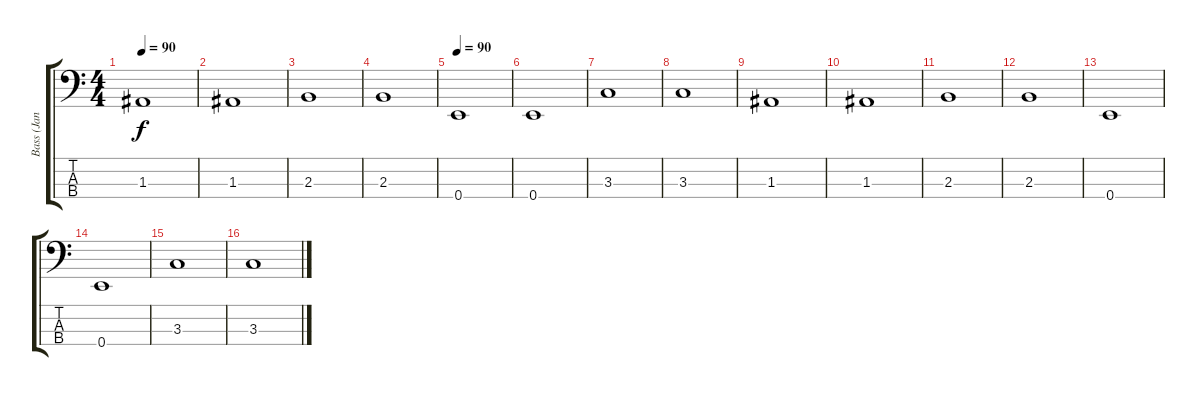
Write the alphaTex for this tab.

\track ("Bass (Jan Kazda)" "Bass (Jan ") {instrument electricbassfinger}
\staff {score tabs}
\tuning (G2 D2 A1 E1) {hide}
\ts (4 4)
\tempo 90
\clef f4
\ks c
1.3.1{dy f} |
1.3.1 |
2.3.1 |
2.3.1 |
\tempo 90
0.4.1 |
0.4.1 |
3.3.1 |
3.3.1 |
1.3.1 |
1.3.1 |
2.3.1 |
2.3.1 |
0.4.1 |
0.4.1 |
3.3.1 |
3.3.1
